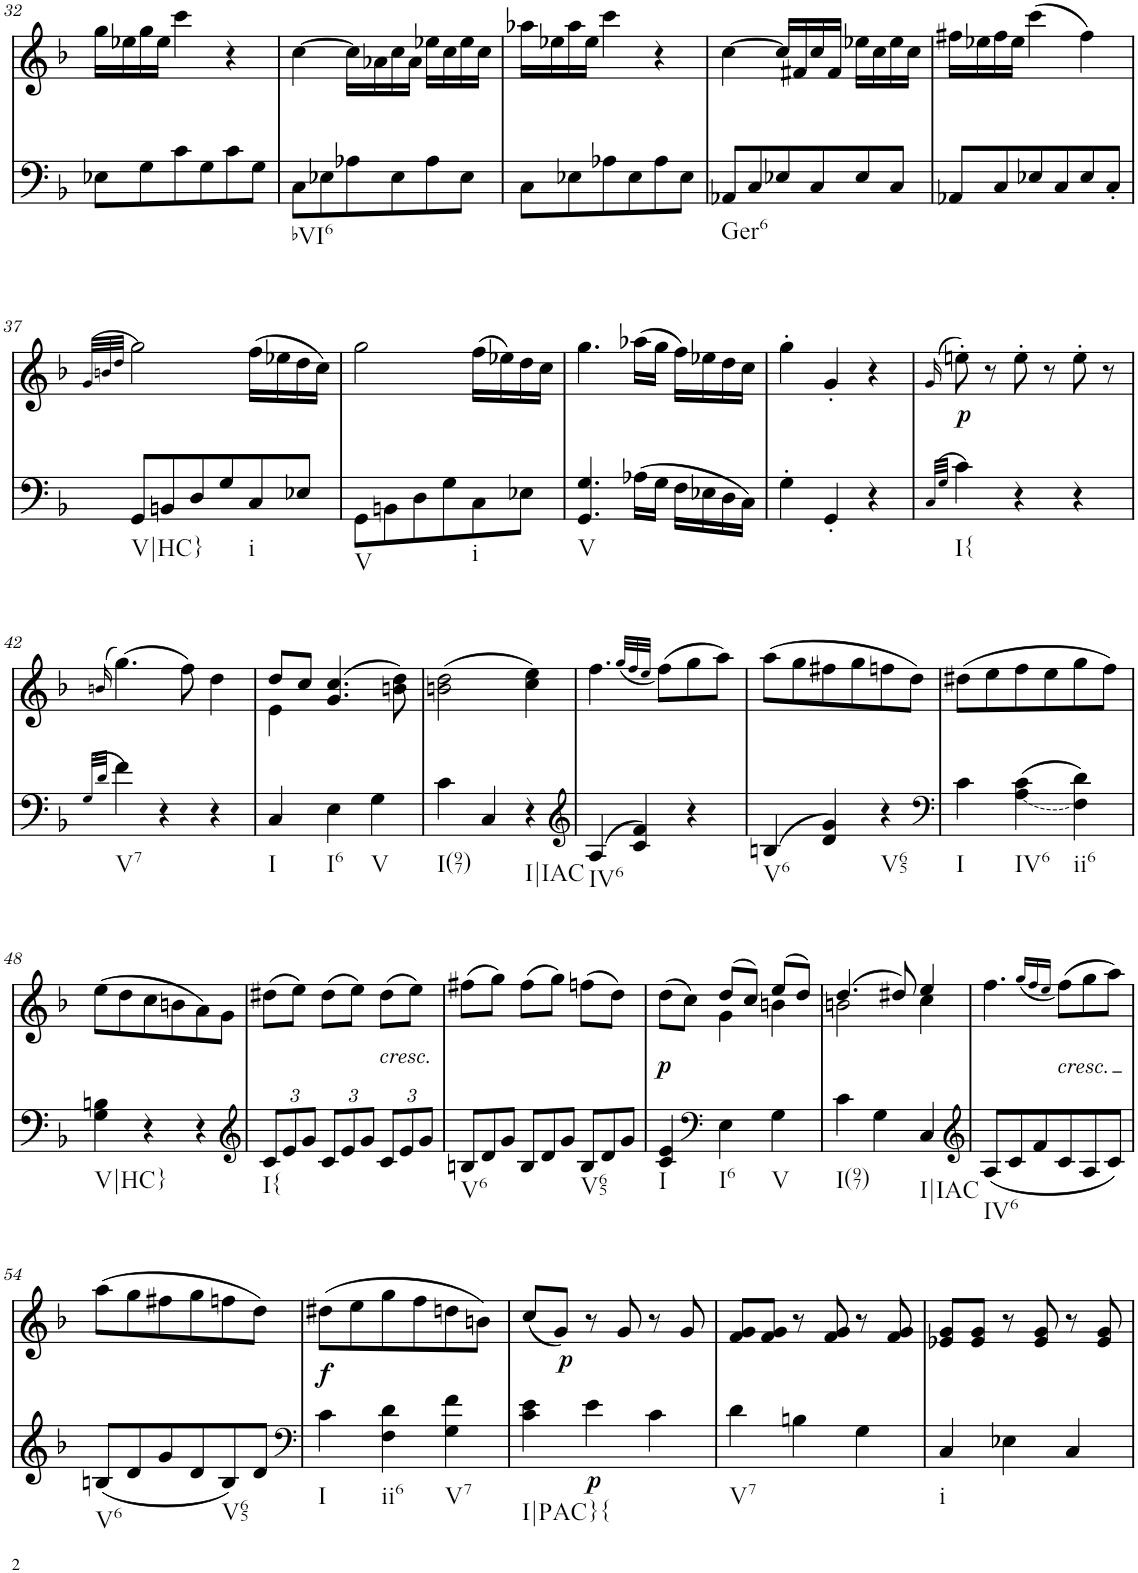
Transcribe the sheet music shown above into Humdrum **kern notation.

**kern	**kern	**dynam
*part1	*part1	*part1
*staff2	*staff1	*staff1/2
*I"Piano, Piano right	*	*
*I'Pno.	*	*
!!LO:PB:g=z
*clefF4	*clefG2	*
*k[b-]	*k[b-]	*
*M3/4	*M3/4	*
=32	=32	=32
8E-X\L	16gg\LL	.
.	16ee-X\	.
8G\	16gg\	.
.	16ee-\JJ	.
8c\	4ccc\	.
8G\	.	.
8c\	4r	.
8G\J	.	.
=33	=33	=33
!LO:TX:b:t=bVI6	!	!
8C\L	[4cc\	.
8E-X\	.	.
8A-X\	16cc\LL]	.
.	16a-X\	.
8E-\	16cc\	.
.	16a-\JJ	.
8A-\	16ee-X\LL	.
.	16cc\	.
8E-\J	16ee-\	.
.	16cc\JJ	.
=34	=34	=34
8C\L	16aa-X\LL	.
.	16ee-X\	.
8E-X\	16aa-\	.
.	16ee-\JJ	.
8A-X\	4ccc\	.
8E-\	.	.
8A-\	4r	.
8E-\J	.	.
=35	=35	=35
!LO:TX:b:t=Ger6	!	!
8AA-X/L	[4cc\	.
8C/	.	.
8E-X/	16cc/LL]	.
.	16f#X/	.
8C/	16cc/	.
.	16f#/JJ	.
8E-/	16ee-X\LL	.
.	16cc\	.
8C/J	16ee-\	.
.	16cc\JJ	.
=36	=36	=36
8AA-X/L	16ff#X\LL	.
.	16ee-X\	.
8C/	16ff#\	.
.	16ee-\JJ	.
8E-X/	(4ccc\	.
8C/	.	.
8E-/	4ff#\)	.
8C'/J	.	.
!!LO:LB:g=z
=37	=37	=37
.	(>32qg/LLL	.
.	32qbn/	.
.	32qdd/JJJ	.
!LO:TX:b:t=V|HC}	!	!
8GG/L	2gg\)	.
8BBn/	.	.
8D/	.	.
8G/	.	.
!LO:TX:b:t=i	!	!
8C/	(16ff\LL	.
.	16ee-X\	.
8E-X/J	16dd\	.
.	16cc\JJ)	.
=38	=38	=38
!LO:TX:b:t=V	!	!
8GG\L	2gg\	.
8BBn\	.	.
8D\	.	.
8G\	.	.
!LO:TX:b:t=i	!	!
8C\	(16ff\LL	.
.	16ee-X\)	.
8E-X\J	16dd\	.
.	16cc\JJ	.
=39	=39	=39
!LO:TX:b:t=V	!	!
4.GG/ 4.G/	4.gg\	.
16A-X\LL	(16aa-X\LL	.
16G\JJ	16gg\JJ	.
16F\LL	16ff\LL)	.
16E-X\	16ee-X\	.
16D\	16dd\	.
16C\JJ	16cc\JJ	.
=40	=40	=40
4G'\	4gg'\	.
4GG'/	4g'/	.
4r	4r	.
=41	=41	=41
32qC/LLL	.	.
32qG/JJJ	(>16qg/	.
!LO:TX:b:t=I{	!	!
!	!	!LO:DY:b
4c\	8een'\)	p
.	8r	.
4r	8ee'\	.
.	8r	.
4r	8ee'\	.
.	8r	.
!!LO:LB:g=z
=42	=42	=42
32qG/LLL	.	.
32qd/JJJ	(>16qbn/	.
!LO:TX:b:t=V7	!	!
4f\	(4.gg\)	.
4r	.	.
.	8ff\)	.
4r	4dd\	.
=43	=43	=43
*	*^	*
!LO:TX:b:t=I	!	!	!
4C/	8dd/L	4e\	.
.	8cc/J	.	.
!LO:TX:b:t=I6	!	!	!
4E\	(4.g/ 4.cc/	2ryy	.
!LO:TX:b:t=V	!	!	!
4G\	.	.	.
.	8bn\ 8dd\)	.	.
*	*v	*v	*
=44	=44	=44
!LO:TX:b:t=I(97)	!	!
4c\	(2bn\ 2dd\	.
4C/	.	.
!LO:TX:b:t=I|IAC	!	!
4r	4cc\ 4ee\)	.
=45	=45	=45
*clefG2	*	*
!LO:TX:b:t=IV6	!	!
4A/	4.ff\	.
4c/ 4f/	.	.
.	(32qgg/LLL	.
.	32qff/	.
.	32qee/JJJ	.
.	(8ff\L)	.
4r	8gg\	.
.	8aa\J)	.
=46	=46	=46
!LO:TX:b:t=V6	!	!
4Bn/	(8aa\L	.
.	8gg\	.
4d/ 4g/	8ff#X\	.
.	8gg\	.
!LO:TX:b:t=V65	!	!
4r	8ffn\	.
.	8dd\J)	.
=47	=47	=47
*clefF4	*	*
!LO:TX:b:t=I	!	!
4c\	(8dd#X\L	.
.	8ee\	.
!LO:TX:b:t=IV6	!	!
4A\ 4c\	8ff\	.
.	8ee\	.
!LO:TX:b:t=ii6	!	!
4F\ 4d\	8gg\	.
.	8ff\J)	.
!!LO:LB:g=z
=48	=48	=48
!LO:TX:b:t=V|HC}	!	!
4G\ 4Bn\	(8ee\L	.
.	8dd\	.
4r	8cc\	.
.	8bn\	.
4r	8a\)	.
.	8g\J	.
=49	=49	=49
*clefG2	*	*
*Xbrackettup	*	*
!LO:TX:b:t=I{	!	!
12c/L	(8dd#X\L	.
12e/	.	.
.	8ee\J)	.
12g/J	.	.
12c/L	(8dd#\L	.
12e/	.	.
.	8ee\J)	.
12g/J	.	.
!	!LO:TX:b:i:t=cresc.	!
12c/L	(8dd#\L	.
12e/	.	.
.	8ee\J)	.
12g/J	.	.
=50	=50	=50
*Xtuplet	*	*
!LO:TX:b:t=V6	!	!
12Bn/L	(8ff#X\L	.
12d/	.	.
.	8gg\J)	.
12g/J	.	.
12B/L	(8ff#\L	.
12d/	.	.
.	8gg\J)	.
12g/J	.	.
!LO:TX:b:t=V65	!	!
12B/L	(8ffn\L	.
12d/	.	.
.	8dd\J)	.
12g/J	.	.
=51	=51	=51
*	*^	*
!LO:TX:b:t=I	!	!	!
!	!	!	!LO:DY:b
4c/ 4e/	(>8dd\L	4ryy	p
.	8cc\J)	.	.
*clefF4	*	*	*
!LO:TX:b:t=I6	!	!	!
4E\	(8dd/L	4g\	.
.	8cc/J)	.	.
!LO:TX:b:t=V	!	!	!
4G\	(8ee/L	4bn\	.
.	8dd/J)	.	.
=52	=52	=52	=52
!LO:TX:b:t=I(97)	!	!	!
4c\	(4.dd/	2bn\	.
4G\	.	.	.
.	8dd#X/)	.	.
!LO:TX:b:t=I|IAC	!	!	!
4C/	4ee/	4cc\	.
*	*v	*v	*
=53	=53	=53
*clefG2	*	*
*	*^	*
!LO:TX:b:t=IV6	!	!	!
*	*v	*v	*
8A/L	4.ff\	.
8c/	.	.
8f/	.	.
.	(16qgg/LL	.
.	16qff/	.
.	16qee/JJ	.
!	!LO:TX:b:i:t=cresc.	!
8c/	(8ff\L)	.
8A/	8gg\	.
8c/J	8aa\J)	.
!!LO:LB:g=z
=54	=54	=54
!LO:TX:b:t=V6	!	!
8Bn/L	(8aa\L	.
8d/	8gg\	.
8g/	8ff#X\	.
8d/	8gg\	.
!LO:TX:b:t=V65	!	!
8B/	8ffn\	.
8d/J	8dd\J)	.
=55	=55	=55
*clefF4	*	*
!LO:TX:b:t=I	!	!
!	!	!LO:DY:b
4c\	(8dd#X\L	f
.	8ee\	.
!LO:TX:b:t=ii6	!	!
4F\ 4d\	8gg\	.
.	8ff\	.
!LO:TX:b:t=V7	!	!
4G\ 4f\	8ddn\	.
.	8bn\J)	.
=56	=56	=56
!LO:TX:b:t=I|PAC}{	!	!
4c\ 4e\	(8cc/L	.
!	!	!LO:DY:b
.	8g/J)	p
!	!	!LO:DY:b=2
4e\	8r	p
.	8g/	.
4c\	8r	.
.	8g/	.
=57	=57	=57
!LO:TX:b:t=V7	!	!
4d\	8f/ 8g/L	.
.	8f/ 8g/J	.
4Bn\	8r	.
.	8f/ 8g/	.
4G\	8r	.
.	8f/ 8g/	.
=58	=58	=58
!LO:TX:b:t=i	!	!
4C/	8e-X/ 8g/L	.
.	8e-/ 8g/J	.
4E-X\	8r	.
.	8e-/ 8g/	.
4C/	8r	.
.	8e-/ 8g/	.
=	=	=
*-	*-	*-
